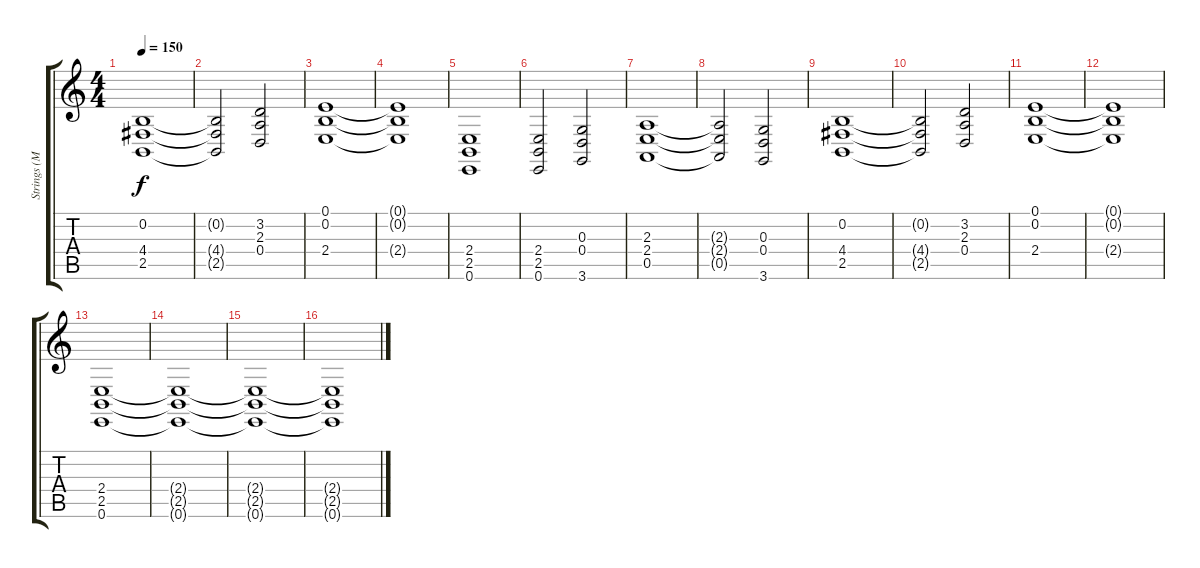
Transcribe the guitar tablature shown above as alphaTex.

\track ("Strings (MIDI)" "Strings (M") {instrument violin}
\staff {score tabs}
\tuning (E4 B3 G3 D3 A2 E2) {hide}
\ts (4 4)
\tempo 150
\clef g2
\ks c
(0.2 4.4 2.5).1{dy f} |
(0.2{t} 4.4{t} 2.5{t}).2 (3.2 2.3 0.4).2 |
(0.1 0.2 2.4).1 |
(0.1{t} 0.2{t} 2.4{t}).1 |
(2.4 2.5 0.6).1 |
(2.4 2.5 0.6).2 (0.3 0.4 3.6).2 |
(2.3 2.4 0.5).1 |
(2.3{t} 2.4{t} 0.5{t}).2 (0.3 0.4 3.6).2 |
(0.2 4.4 2.5).1 |
(0.2{t} 4.4{t} 2.5{t}).2 (3.2 2.3 0.4).2 |
(0.1 0.2 2.4).1 |
(0.1{t} 0.2{t} 2.4{t}).1 |
(2.4 2.5 0.6).1 |
(2.4{t} 2.5{t} 0.6{t}).1 |
(2.4{t} 2.5{t} 0.6{t}).1 |
(2.4{t} 2.5{t} 0.6{t}).1
